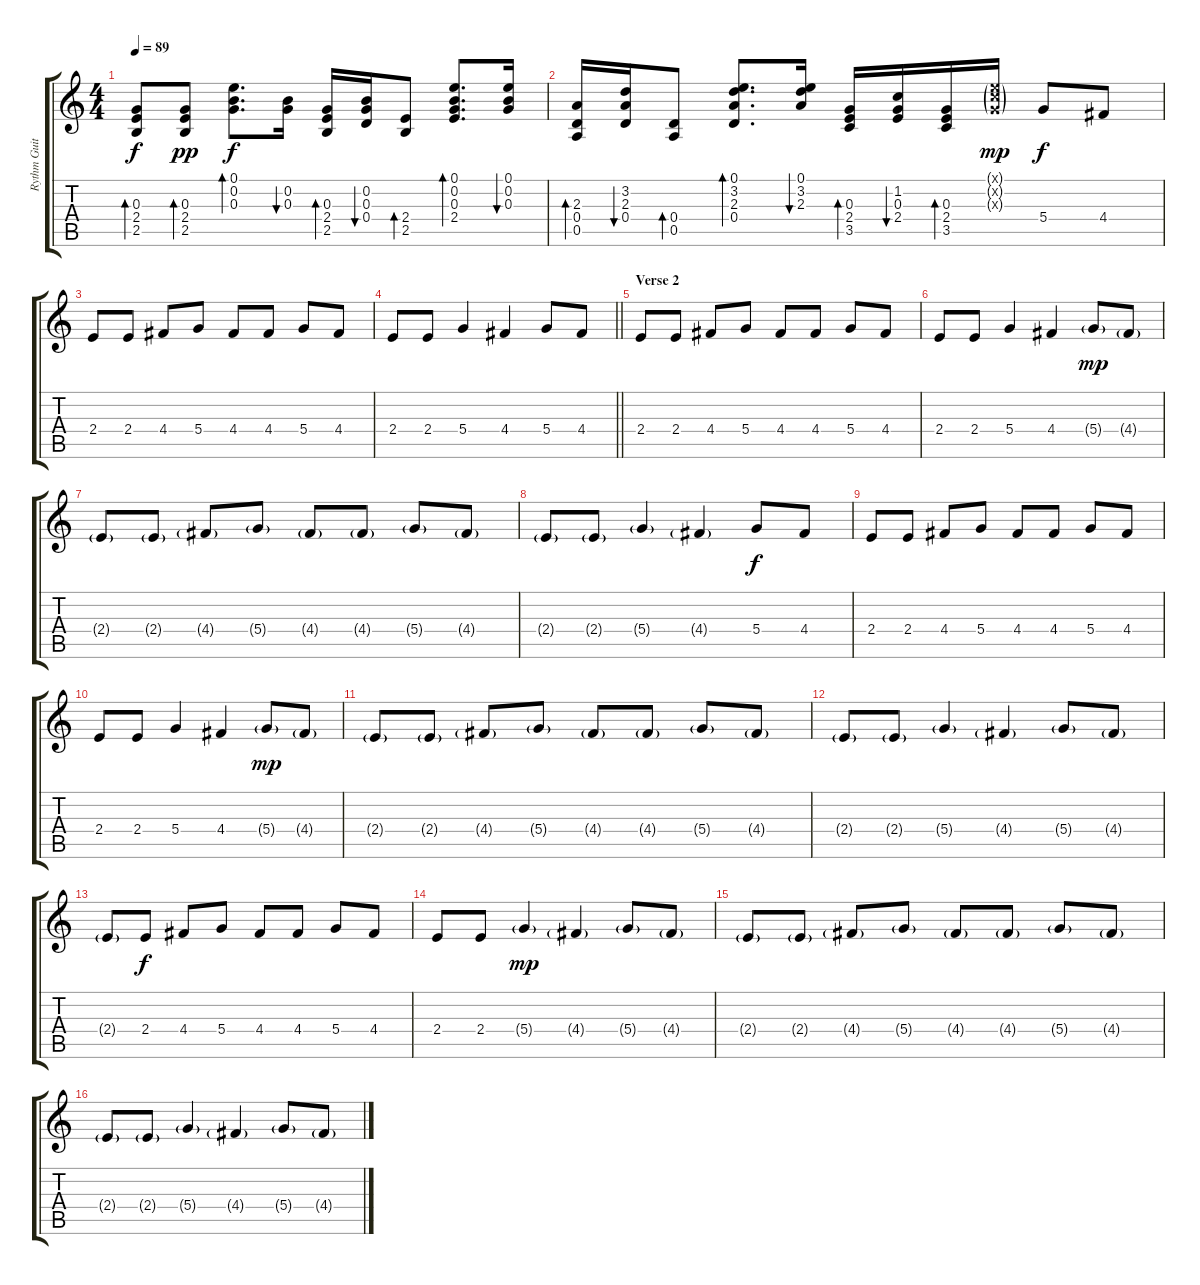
\track ("Rythm Guitar" "Rythm Guit") {instrument electricguitarclean}
\staff {score tabs}
\tuning (E4 B3 G3 D3 A2 E2) {hide}
\ts (4 4)
\tempo 89
\clef g2
\ks c
(0.3 2.4 2.5).8{bd 30 dy f} (0.3 2.4 2.5).8{bd 30 dy pp} (0.1 0.2 0.3).8{d bd 30 dy f} (0.2 0.3).16{bu 30} (0.3 2.4 2.5).16{bd 30} (0.2 0.3 0.4).16{bu 30} (2.4 2.5).8{bd 30} (0.1 0.2 0.3 2.4).8{d bd 30} (0.1 0.2 0.3).16{bu 30} |
(2.3 0.4 0.5).16{bd 30} (3.2 2.3 0.4).16{bu 30} (0.4 0.5).8{bd 30} (0.1 3.2 2.3 0.4).8{d bd 30} (0.1 3.2 2.3).16{bu 30} (0.3 2.4 3.5).16{bd 30} (1.2 0.3 2.4).16{bu 30} (0.3 2.4 3.5).16{bd 30} (0.1{g x} 1.2{g x} 0.3{g x}).16{dy mp} 5.4.8{dy f} 4.4.8 |
2.4.8 2.4.8 4.4.8 5.4.8 4.4.8 4.4.8 5.4.8 4.4.8 |
\barLineRight lightlight
2.4.8 2.4.8 5.4.4 4.4.4 5.4.8 4.4.8 |
\section ("" "Verse 2")
2.4.8 2.4.8 4.4.8 5.4.8 4.4.8 4.4.8 5.4.8 4.4.8 |
2.4.8 2.4.8 5.4.4 4.4.4 5.4{g}.8{dy mp} 4.4{g}.8 |
2.4{g}.8 2.4{g}.8 4.4{g}.8 5.4{g}.8 4.4{g}.8 4.4{g}.8 5.4{g}.8 4.4{g}.8 |
2.4{g}.8 2.4{g}.8 5.4{g}.4 4.4{g}.4 5.4.8{dy f} 4.4.8 |
2.4.8 2.4.8 4.4.8 5.4.8 4.4.8 4.4.8 5.4.8 4.4.8 |
2.4.8 2.4.8 5.4.4 4.4.4 5.4{g}.8{dy mp} 4.4{g}.8 |
2.4{g}.8 2.4{g}.8 4.4{g}.8 5.4{g}.8 4.4{g}.8 4.4{g}.8 5.4{g}.8 4.4{g}.8 |
2.4{g}.8 2.4{g}.8 5.4{g}.4 4.4{g}.4 5.4{g}.8 4.4{g}.8 |
2.4{g}.8 2.4.8{dy f} 4.4.8 5.4.8 4.4.8 4.4.8 5.4.8 4.4.8 |
2.4.8 2.4.8 5.4{g}.4{dy mp} 4.4{g}.4 5.4{g}.8 4.4{g}.8 |
2.4{g}.8 2.4{g}.8 4.4{g}.8 5.4{g}.8 4.4{g}.8 4.4{g}.8 5.4{g}.8 4.4{g}.8 |
2.4{g}.8 2.4{g}.8 5.4{g}.4 4.4{g}.4 5.4{g}.8 4.4{g}.8
